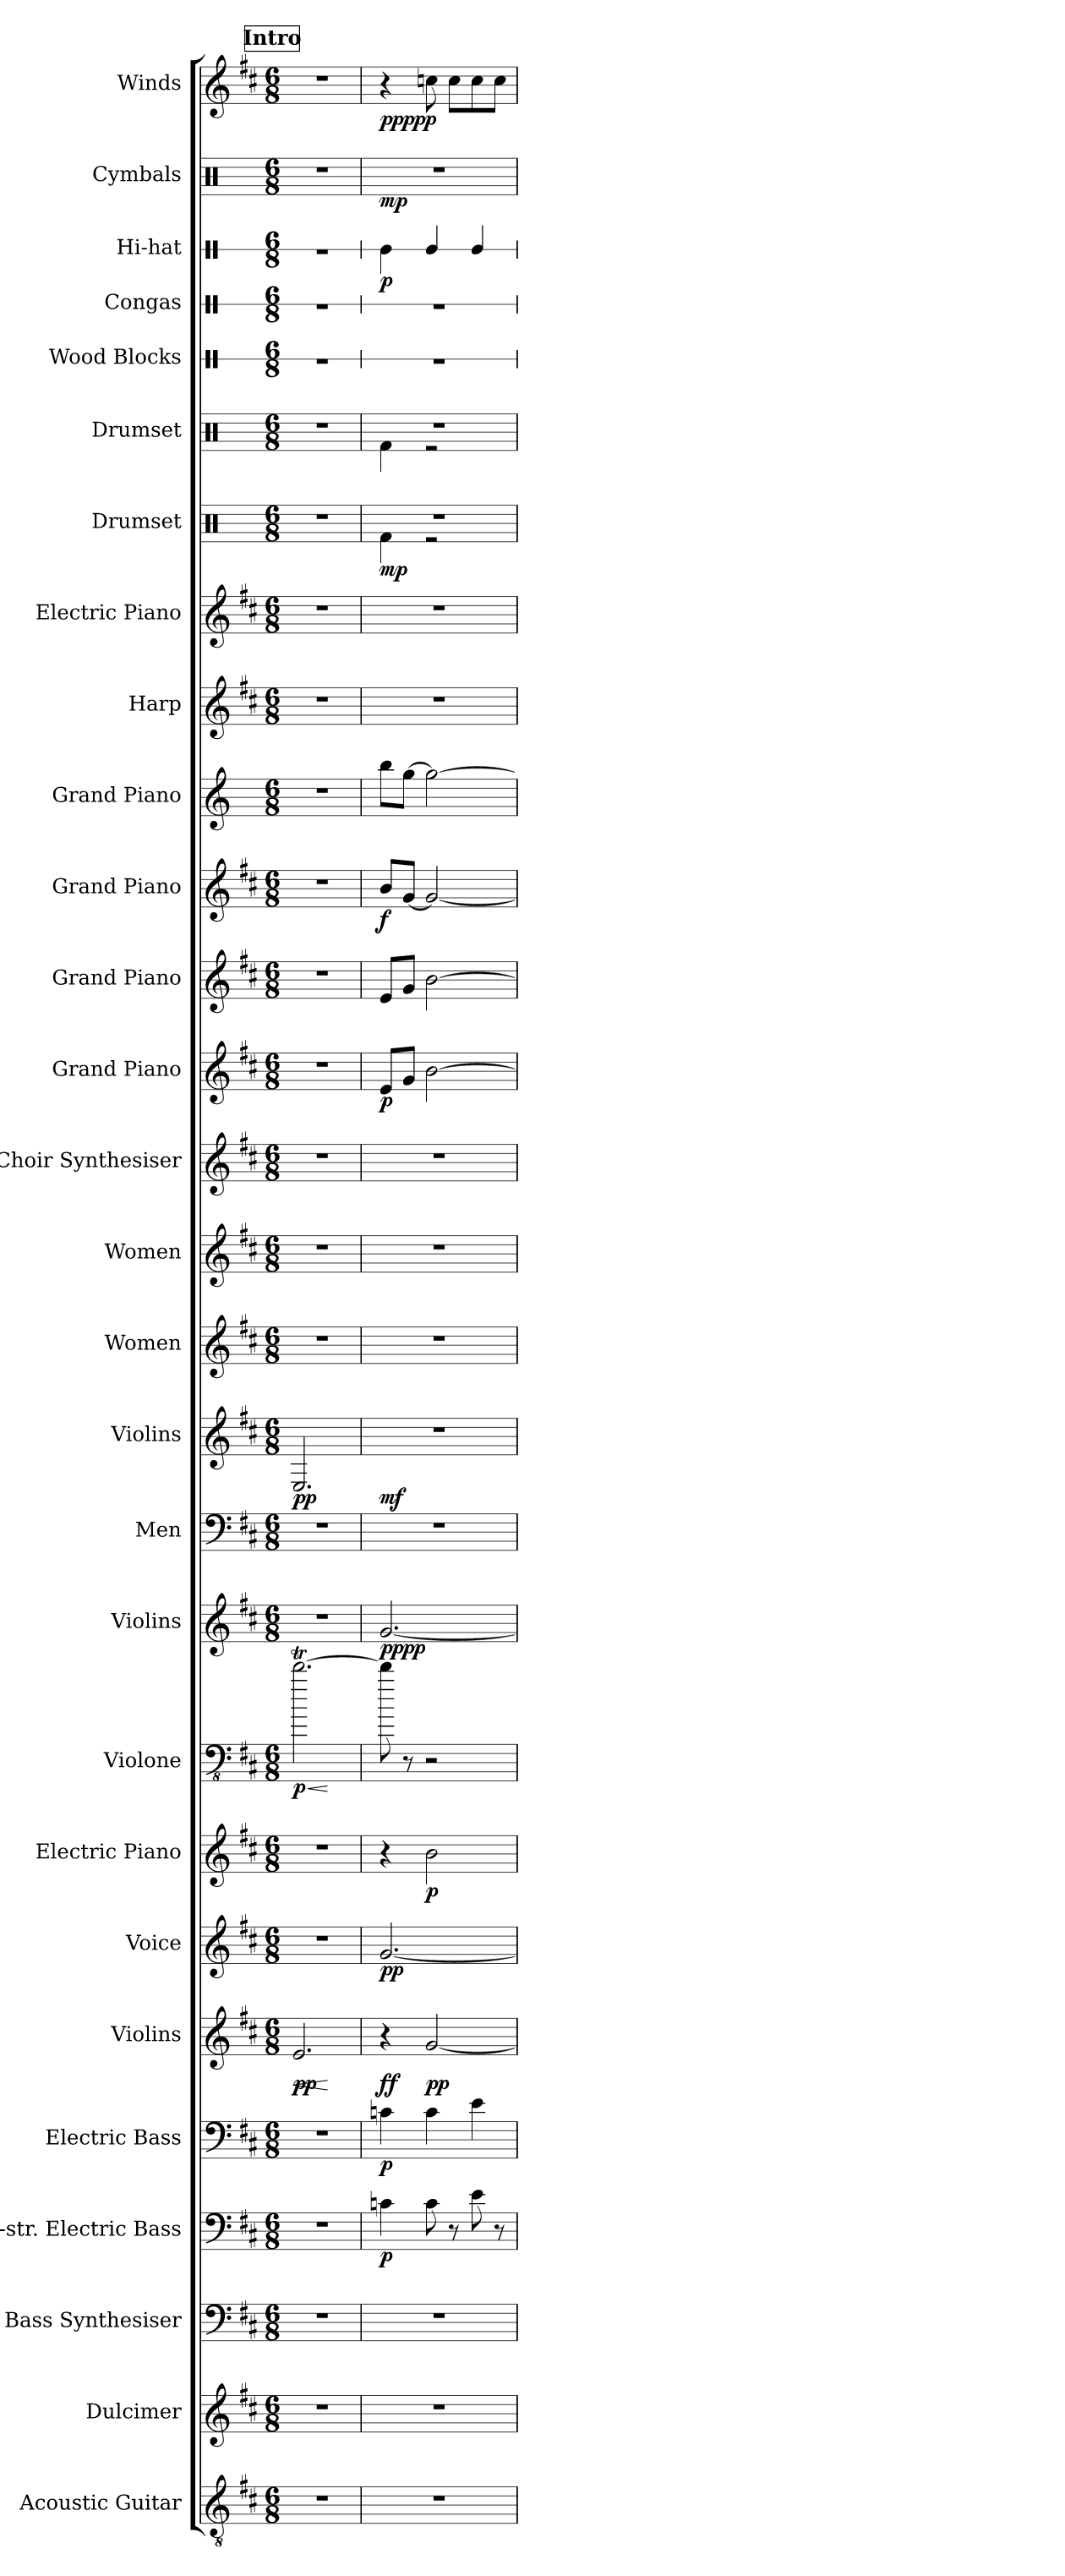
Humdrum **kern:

**kern	**kern	**kern	**kern	**dynam	**kern	**dynam	**kern	**dynam	**kern	**dynam	**kern	**dynam	**kern	**dynam	**kern	**dynam	**kern	**kern	**dynam	**kern	**kern	**kern	**kern	**dynam	**kern	**kern	**dynam	**kern	**kern	**kern	**kern	**dynam	**kern	**kern	**kern	**kern	**dynam	**kern	**dynam	**kern	**dynam
*part28	*part27	*part26	*part25	*part25	*part24	*part24	*part23	*part23	*part22	*part22	*part21	*part21	*part20	*part20	*part19	*part19	*part18	*part17	*part17	*part16	*part15	*part14	*part13	*part13	*part12	*part11	*part11	*part10	*part9	*part8	*part7	*part7	*part6	*part5	*part4	*part3	*part3	*part2	*part2	*part1	*part1
*staff28	*staff27	*staff26	*staff25	*staff25	*staff24	*staff24	*staff23	*staff23	*staff22	*staff22	*staff21	*staff21	*staff20	*staff20	*staff19	*staff19	*staff18	*staff17	*staff17	*staff16	*staff15	*staff14	*staff13	*staff13	*staff12	*staff11	*staff11	*staff10	*staff9	*staff8	*staff7	*staff7	*staff6	*staff5	*staff4	*staff3	*staff3	*staff2	*staff2	*staff1	*staff1
*I"Acoustic Guitar	*I"Dulcimer	*I"Bass Synthesiser	*I"5-str. Electric Bass	*	*I"Electric Bass	*	*I"Violins	*	*I"Voice	*	*I"Electric Piano	*	*I"Violone	*	*I"Violins	*	*I"Men	*I"Violins	*	*I"Women	*I"Women	*I"Choir Synthesiser	*I"Grand Piano	*	*I"Grand Piano	*I"Grand Piano	*	*I"Grand Piano	*I"Harp	*I"Electric Piano	*I"Drumset	*	*I"Drumset	*I"Wood Blocks	*I"Congas	*I"Hi-hat	*	*I"Cymbals	*	*I"Winds	*
*I'Guit.	*I'Dlc.	*I'Synth.	*I'El. B.	*	*I'El. B.	*	*I'Vlns.	*	*I'Vo.	*	*I'El. Pno.	*	*	*	*I'Vlns.	*	*I'M.	*I'Vlns.	*	*	*	*I'Synth.	*I'Pno.	*	*I'Pno.	*I'Pno.	*	*I'Pno.	*I'Hrp.	*I'El. Pno.	*I'D. Set	*	*I'D. Set	*I'Wd. Bl.	*I'Con.	*I'Hi-hat	*	*I'Cym.	*	*I'Wi.	*
*	*	*	*	*	*	*	*	*	*	*	*	*	*	*	*	*	*	*	*	*	*	*	*	*	*	*	*	*	*	*	*	*	*	*stria1	*stria1	*stria1	*	*	*	*	*
*clefGv2	*clefG2	*clefF4	*clefF4	*	*clefF4	*	*clefG2	*	*clefG2	*	*clefG2	*	*clefFv4	*	*clefG2	*	*clefF4	*clefG2	*	*clefG2	*clefG2	*clefG2	*clefG2	*	*clefG2	*clefG2	*	*clefG2	*clefG2	*clefG2	*clefX	*	*clefX	*clefX	*clefX	*clefX	*	*clefX	*	*clefG2	*
*	*	*	*ITrd7c12	*	*ITrd7c12	*	*	*	*	*	*	*	*ITrd7c12	*	*	*	*	*	*	*	*	*	*	*	*	*	*	*	*	*	*	*	*	*	*	*	*	*	*	*	*
*k[f#c#]	*k[f#c#]	*k[f#c#]	*k[f#c#]	*	*k[f#c#]	*	*k[f#c#]	*	*k[f#c#]	*	*k[f#c#]	*	*k[f#c#]	*	*k[f#c#]	*	*k[f#c#]	*k[f#c#]	*	*k[f#c#]	*k[f#c#]	*k[f#c#]	*k[f#c#]	*	*k[f#c#]	*k[f#c#]	*	*k[]	*k[f#c#]	*k[f#c#]	*k[]	*	*k[]	*k[]	*k[]	*k[]	*	*k[]	*	*k[f#c#]	*
*M6/8	*M6/8	*M6/8	*M6/8	*	*M6/8	*	*M6/8	*	*M6/8	*	*M6/8	*	*M6/8	*	*M6/8	*	*M6/8	*M6/8	*	*M6/8	*M6/8	*M6/8	*M6/8	*	*M6/8	*M6/8	*	*M6/8	*M6/8	*M6/8	*M6/8	*	*M6/8	*M6/8	*M6/8	*M6/8	*	*M6/8	*	*M6/8	*
*MM160	*MM160	*MM160	*MM160	*	*MM160	*	*MM160	*	*MM160	*	*MM160	*	*MM160	*	*MM160	*	*MM160	*MM160	*	*MM160	*MM160	*MM160	*MM160	*	*MM160	*MM160	*	*MM160	*MM160	*MM160	*MM160	*	*MM160	*MM160	*MM160	*MM160	*	*MM160	*	*MM160	*
!!LO:REH:place=s1:a:B:fs=14:t=Intro
=1	=1	=1	=1	=1	=1	=1	=1	=1	=1	=1	=1	=1	=1	=1	=1	=1	=1	=1	=1	=1	=1	=1	=1	=1	=1	=1	=1	=1	=1	=1	=1	=1	=1	=1	=1	=1	=1	=1	=1	=1	=1
!	!	!	!	!	!	!	!	!LO:HP:b	!	!	!	!	!	!LO:HP:b	!	!	!	!	!	!	!	!	!	!	!	!	!	!	!	!	!	!	!	!	!	!	!	!	!	!	!
!	!	!	!	!	!	!	!	!LO:DY:n=1:b	!	!	!	!	!	!LO:DY:n=1:b	!	!	!	!	!LO:DY:b	!	!	!	!	!	!	!	!	!	!	!	!	!	!	!	!	!	!	!	!	!	!
2.r	2.r	2.r	2.r	.	2.r	.	2.e/	< pp	2.r	.	2.r	.	[2.dT\	< p	2.r	.	2.r	2.E/	pp	2.r	2.r	2.r	2.r	.	2.r	2.r	.	2.r	2.r	2.r	2.r	.	2.r	2.r	2.r	2.r	.	2.r	.	2.r	.
.	.	.	.	.	.	.	.	[	.	.	.	.	.	[	.	.	.	.	.	.	.	.	.	.	.	.	.	.	.	.	.	.	.	.	.	.	.	.	.	.	.
=2	=2	=2	=2	=2	=2	=2	=2	=2	=2	=2	=2	=2	=2	=2	=2	=2	=2	=2	=2	=2	=2	=2	=2	=2	=2	=2	=2	=2	=2	=2	=2	=2	=2	=2	=2	=2	=2	=2	=2	=2	=2
*	*	*	*	*	*	*	*	*	*	*	*	*	*	*	*	*	*	*	*	*	*	*	*	*	*	*	*	*	*	*	*^	*	*^	*	*	*	*	*	*	*	*
!	!	!	!	!LO:DY:b	!	!LO:DY:b	!	!LO:DY:b	!	!LO:DY:b	!	!	!	!	!	!LO:DY:b	!	!	!LO:DY:b	!	!	!	!	!LO:DY:b	!	!	!LO:DY:b	!	!	!	!	!	!LO:DY:b	!	!	!	!	!	!LO:DY:b	!	!LO:DY:b	!	!LO:DY:b
2.r	2.r	2.r	4Cn\	p	4Cn\	p	4r	ff	[2.g/	pp	4r	.	8d\]	.	[2.g/	pppp	2.r	2.r	mf	2.r	2.r	2.r	8e/L	p	8e/L	8b/L	f	8bb\L	2.r	2.r	2.r	4Rf\	mp	2.r	4Rf\	2.r	2.r	4Re\	p	2.r	mp	4r	ppppp
.	.	.	.	.	.	.	.	.	.	.	.	.	8r	.	.	.	.	.	.	.	.	.	8g/J	.	8g/J	[8g/J	.	[8gg\J	.	.	.	.	.	.	.	.	.	.	.	.	.	.	.
!	!	!	!	!	!	!	!	!LO:DY:b	!	!	!	!LO:DY:b	!	!	!	!	!	!	!	!	!	!	!	!	!	!	!	!	!	!	!	!	!	!	!	!	!	!	!	!	!	!	!
.	.	.	8C\	.	4C\	.	[2g/	pp	.	.	2b\	p	2r	.	.	.	.	.	.	.	.	.	[2b\	.	[2b\	2g/_	.	2gg\_	.	.	.	2r	.	.	2r	.	.	4Re/	.	.	.	8ccn\	.
.	.	.	8r	.	.	.	.	.	.	.	.	.	.	.	.	.	.	.	.	.	.	.	.	.	.	.	.	.	.	.	.	.	.	.	.	.	.	.	.	.	.	8cc\L	.
.	.	.	8E\	.	4E\	.	.	.	.	.	.	.	.	.	.	.	.	.	.	.	.	.	.	.	.	.	.	.	.	.	.	.	.	.	.	.	.	4Re/	.	.	.	8cc\	.
.	.	.	8r	.	.	.	.	.	.	.	.	.	.	.	.	.	.	.	.	.	.	.	.	.	.	.	.	.	.	.	.	.	.	.	.	.	.	.	.	.	.	8cc\J	.
*	*	*	*	*	*	*	*	*	*	*	*	*	*	*	*	*	*	*	*	*	*	*	*	*	*	*	*	*	*	*	*v	*v	*	*	*	*	*	*	*	*	*	*	*
*	*	*	*	*	*	*	*	*	*	*	*	*	*	*	*	*	*	*	*	*	*	*	*	*	*	*	*	*	*	*	*	*	*v	*v	*	*	*	*	*	*	*	*
=	=	=	=	=	=	=	=	=	=	=	=	=	=	=	=	=	=	=	=	=	=	=	=	=	=	=	=	=	=	=	=	=	=	=	=	=	=	=	=	=	=
*-	*-	*-	*-	*-	*-	*-	*-	*-	*-	*-	*-	*-	*-	*-	*-	*-	*-	*-	*-	*-	*-	*-	*-	*-	*-	*-	*-	*-	*-	*-	*-	*-	*-	*-	*-	*-	*-	*-	*-	*-	*-
